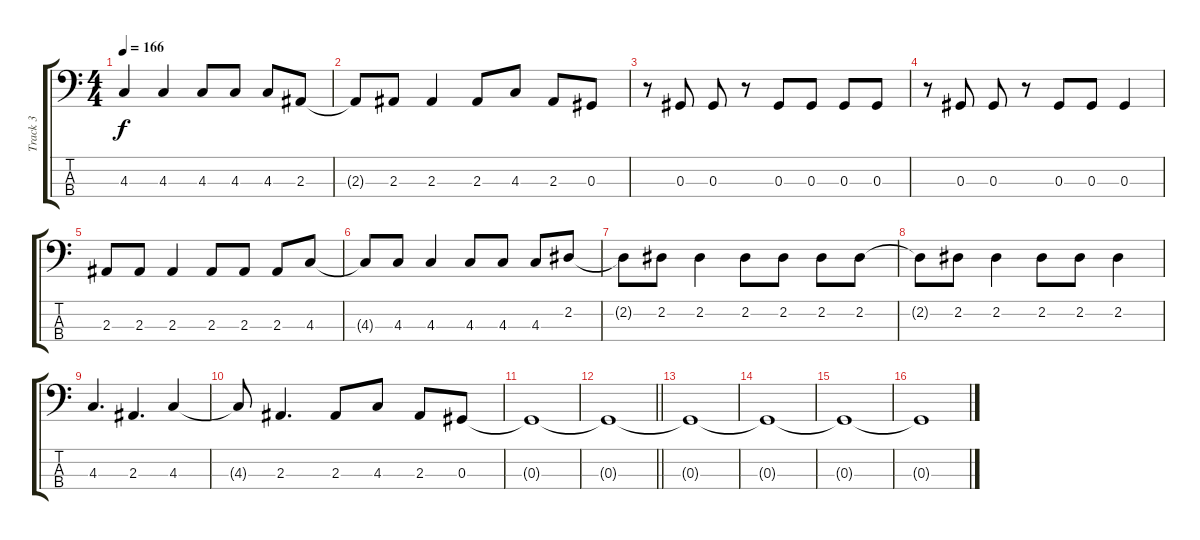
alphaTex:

\track ("Track 3" "Track 3") {instrument electricbasspick}
\staff {score tabs}
\tuning (Gb2 Db2 Ab1 Db1) {hide}
\ts (4 4)
\tempo 166
\clef f4
\ks c
4.3.4{dy f} 4.3.4 4.3.8 4.3.8 4.3.8 2.3.8 |
2.3{t}.8 2.3.8 2.3.4 2.3.8 4.3.8 2.3.8 0.3.8 |
r.8 0.3.8 0.3.8 r.8 0.3.8 0.3.8 0.3.8 0.3.8 |
r.8 0.3.8 0.3.8 r.8 0.3.8 0.3.8 0.3.4 |
2.3.8 2.3.8 2.3.4 2.3.8 2.3.8 2.3.8 4.3.8 |
4.3{t}.8 4.3.8 4.3.4 4.3.8 4.3.8 4.3.8 2.2.8 |
2.2{t}.8 2.2.8 2.2.4 2.2.8 2.2.8 2.2.8 2.2.8 |
2.2{t}.8 2.2.8 2.2.4 2.2.8 2.2.8 2.2.4 |
4.3.4{d} 2.3.4{d} 4.3.4 |
4.3{t}.8 2.3.4{d} 2.3.8 4.3.8 2.3.8 0.3.8 |
0.3{t}.1{volume 6} |
\barLineRight lightlight
0.3{t}.1 |
0.3{t}.1 |
0.3{t}.1 |
0.3{t}.1{volume 0} |
0.3{t}.1
